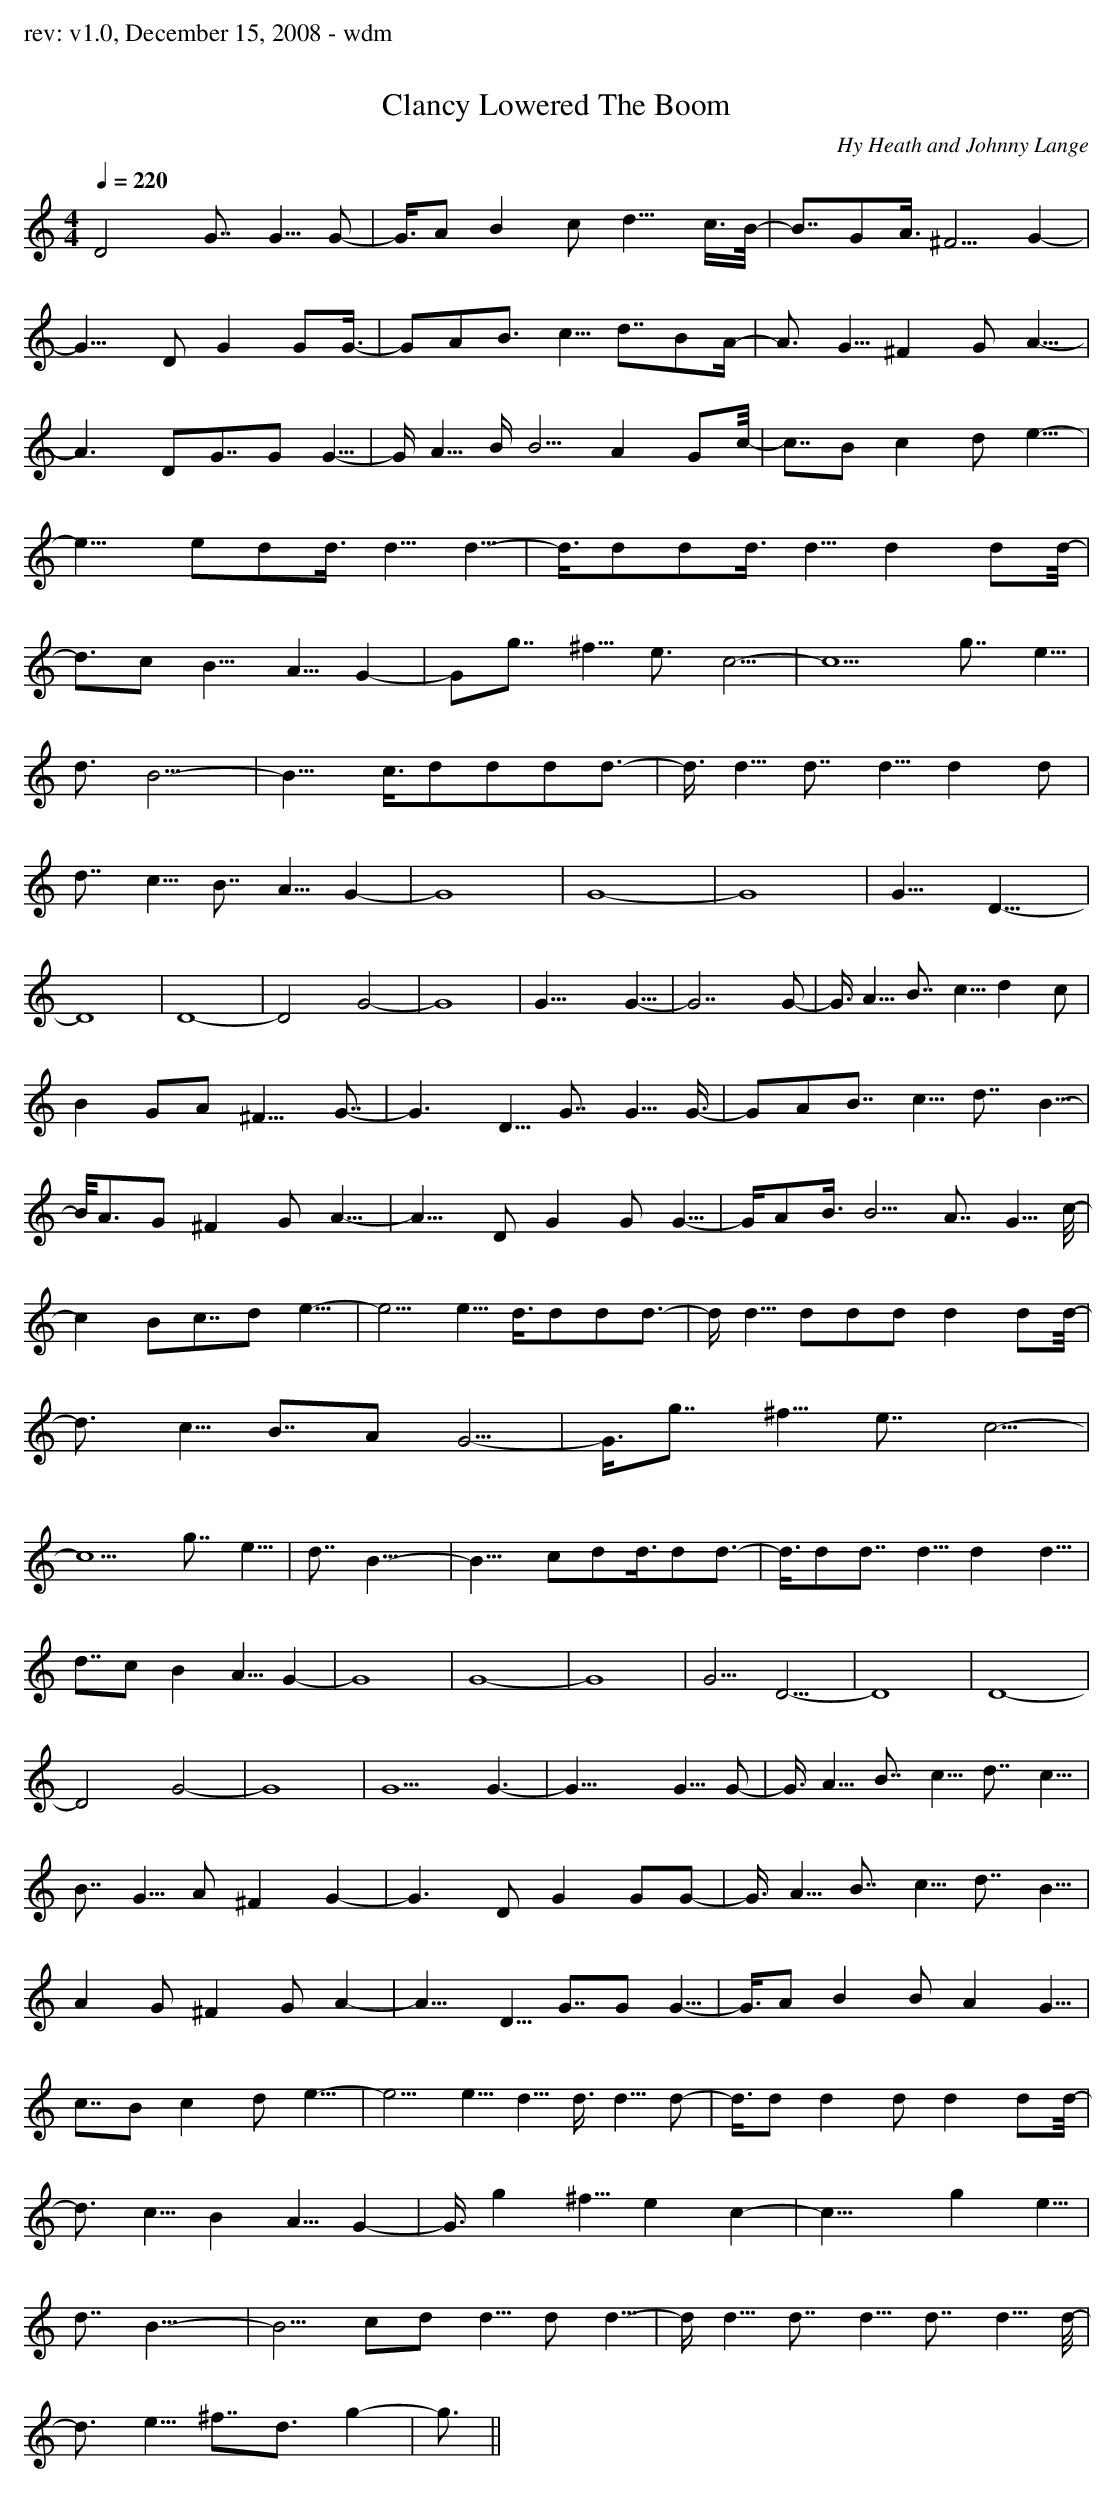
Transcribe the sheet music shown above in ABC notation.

X:1
T: Clancy Lowered The Boom
O: Hy Heath and Johnny Lange
M:4/4
Q:1/4=220
K:C
D4G7/4G5/4G|-G3/4AB2cd9/4c3/4B/4|-B7/4GA3/4^F5/2G2|
-G13/4DG2GG3/4|-GAB3/2c5/4d7/4BA/2|-A3/2G5/4^F2GA9/4|
-A3DG7/4GG5/4|-G/2A5/4B/2B5/2A2Gc/4|-c7/4Bc2de9/4|
-e11/4edd3/4d5/4d5/4|-d3/4ddd3/4d5/4d2dd/4|
-d3/2cB9/4A5/4G2|-Gg7/4^f5/4e3/2c5/2|-c5g7/4e5/4|
d3/2B13/2|-B11/4c3/4dddd3/2|-d3/4d5/4d7/4d5/4d2d|
d7/4c5/4B7/4A5/4G2|-G8|G8|-G8|G11/4D21/4|
-D8|D8|-D4G4|-G8|G23/4G9/4|-G7G|-G3/4A5/4B7/4c5/4d2c|
B2GA^F9/4G7/4|-G3D5/4G7/4G5/4G3/4|-GAB7/4c5/4d7/4B5/4|
-B/4A3/2G^F2GA9/4|-A11/4DG2GG5/4|-G/2AB3/4B5/2A7/4G5/4c/4|
-c2Bc7/4de9/4|-e5/2e5/4d3/4ddd3/2|-d/2d5/4dddd2dd/4|
-d3/2c5/4B7/4AG5/2|-G3/4g7/4^f5/4e7/4c5/2|
-c5g7/4e5/4|d7/4B25/4|-B11/4cdd3/4dd3/2|-d3/4dd7/4d5/4d2d5/4|
d7/4cB2A5/4G2|-G8|G8|-G8|G5/2D11/2|-D8|D8|
-D4G4|-G8|G5G3|-G23/4G5/4G|-G3/4A5/4B7/4c5/4d7/4c5/4|
B7/4G5/4A^F2G2|-G3DG2GG|-G3/4A5/4B7/4c5/4d7/4B5/4|
A2G^F2GA2|-A11/4D5/4G7/4GG5/4|-G3/4AB2BA2G5/4|
c7/4Bc2de9/4|-e5/2e5/4d5/4d3/4d5/4d|-d3/4dd2dd2dd/4|
-d3/2c5/4B2A5/4G2|-G3/4g2^f5/4e2c2|-c19/4g2e5/4|
d7/4B25/4|-B5/2cdd5/4dd5/4|-d/2d5/4d7/4d5/4d7/4d5/4d/4|
-d3/2e5/4^f7/4d3/2g2|-g3/2||
